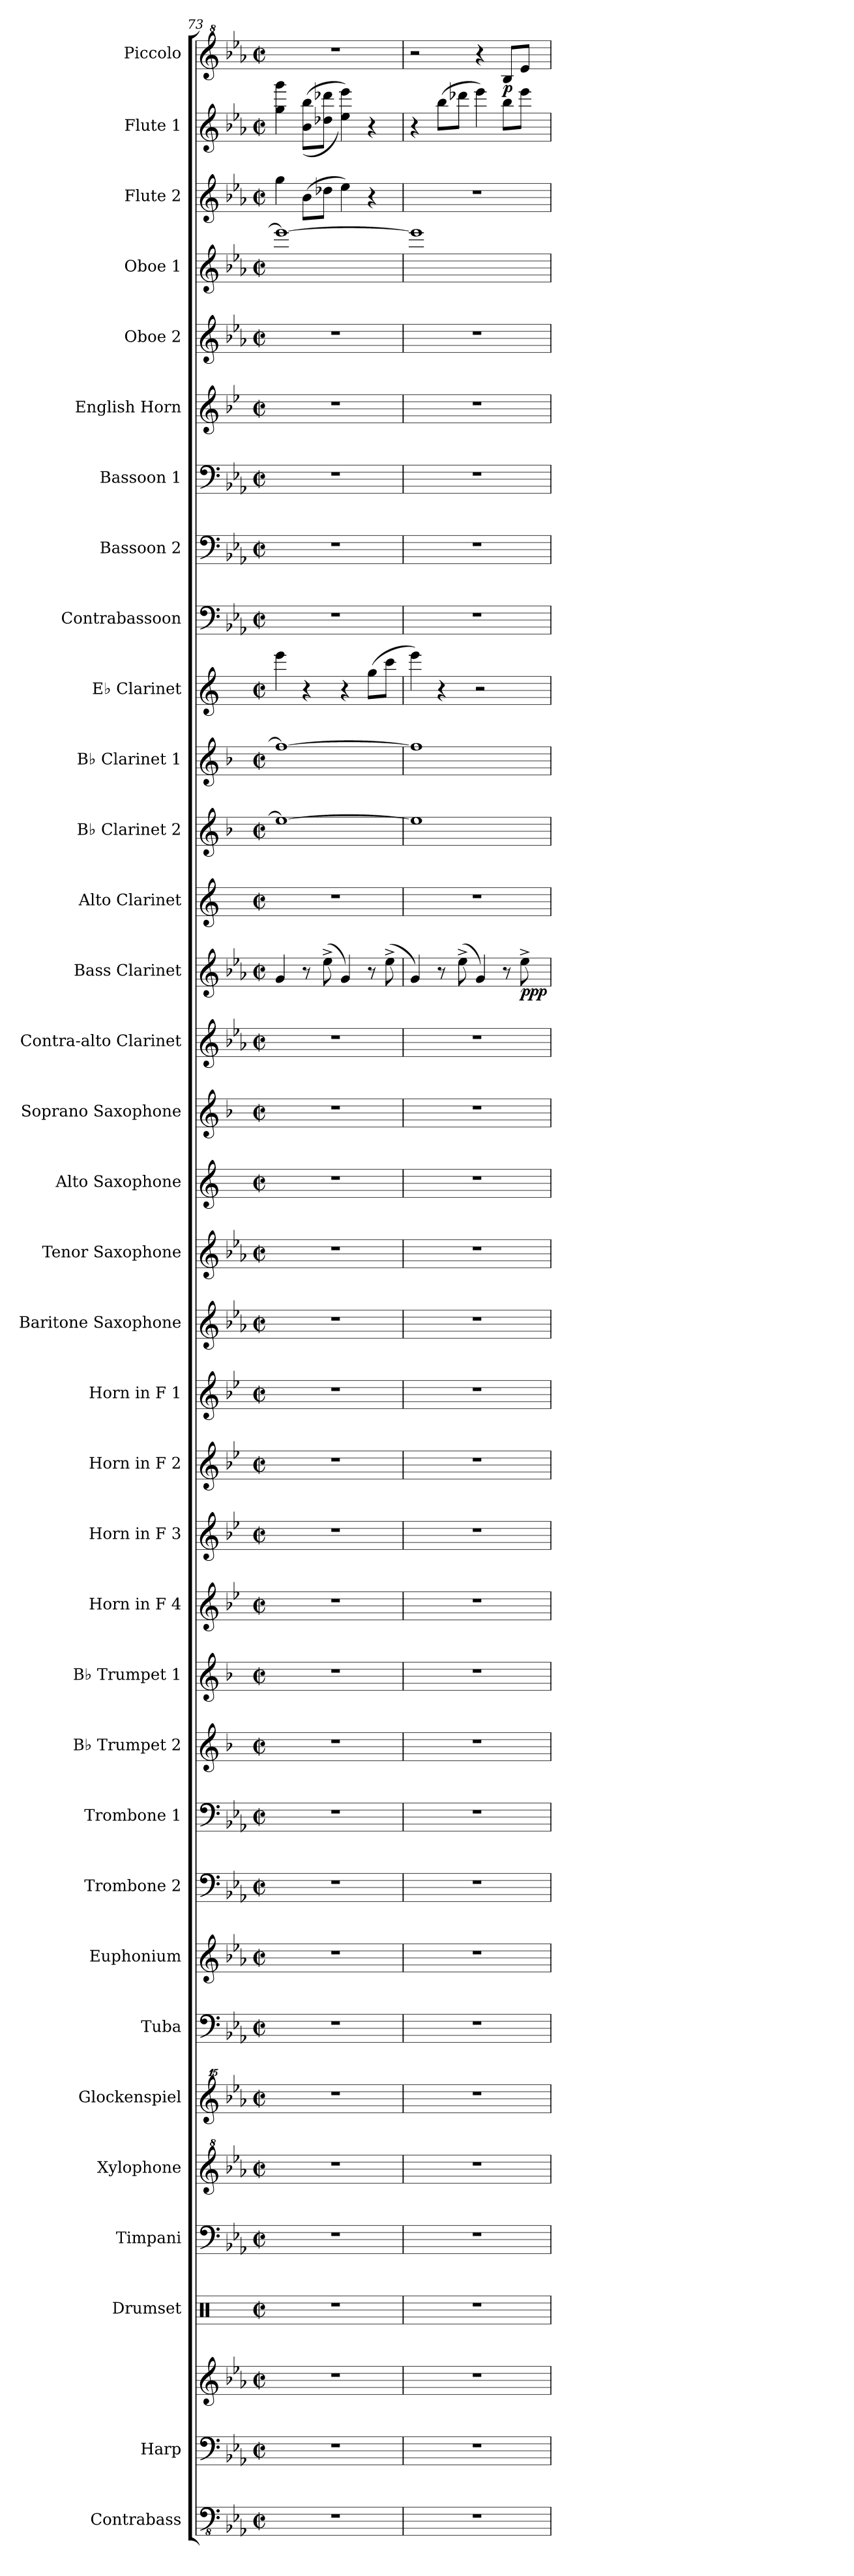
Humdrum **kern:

**kern	**kern	**kern	**kern	**kern	**kern	**kern	**kern	**kern	**kern	**kern	**kern	**kern	**kern	**kern	**kern	**kern	**kern	**kern	**kern	**kern	**kern	**kern	**dynam	**kern	**kern	**kern	**kern	**kern	**kern	**kern	**kern	**kern	**kern	**kern	**kern	**kern	**dynam
*part35	*part34	*part34	*part33	*part32	*part31	*part30	*part29	*part28	*part27	*part26	*part25	*part24	*part23	*part22	*part21	*part20	*part19	*part18	*part17	*part16	*part15	*part14	*part14	*part13	*part12	*part11	*part10	*part9	*part8	*part7	*part6	*part5	*part4	*part3	*part2	*part1	*part1
*staff36	*staff35	*staff34	*staff33	*staff32	*staff31	*staff30	*staff29	*staff28	*staff27	*staff26	*staff25	*staff24	*staff23	*staff22	*staff21	*staff20	*staff19	*staff18	*staff17	*staff16	*staff15	*staff14	*staff14	*staff13	*staff12	*staff11	*staff10	*staff9	*staff8	*staff7	*staff6	*staff5	*staff4	*staff3	*staff2	*staff1	*staff1
*I"Contrabass	*I"Harp	*	*I"Drumset	*I"Timpani	*I"Xylophone	*I"Glockenspiel	*I"Tuba	*I"Euphonium	*I"Trombone 2	*I"Trombone 1	*I"B♭ Trumpet 2	*I"B♭ Trumpet 1	*I"Horn in F 4	*I"Horn in F 3	*I"Horn in F 2	*I"Horn in F 1	*I"Baritone Saxophone	*I"Tenor Saxophone	*I"Alto Saxophone	*I"Soprano Saxophone	*I"Contra-alto Clarinet	*I"Bass Clarinet	*	*I"Alto Clarinet	*I"B♭ Clarinet 2	*I"B♭ Clarinet 1	*I"E♭ Clarinet	*I"Contrabassoon	*I"Bassoon 2	*I"Bassoon 1	*I"English Horn	*I"Oboe 2	*I"Oboe 1	*I"Flute 2	*I"Flute 1	*I"Piccolo	*
*I'Cb.	*I'Hrp.	*	*I'Drs.	*I'Timp.	*I'Xyl.	*I'Glk.	*I'Tba.	*I'Euph.	*I'Tbn. 2	*I'Tbn. 1	*I'B♭ Tpt. 2	*I'B♭ Tpt. 1	*I'Hn. 4	*I'Hn. 3	*I'Hn. 2	*I'Hn. 1	*I'Bar. Sax.	*I'T. Sax.	*I'A. Sax.	*I'S. Sax.	*I'C-a. Cl.	*I'B. Cl.	*	*I'A. Cl.	*I'B♭ Cl. 2	*I'B♭ Cl. 1	*I'E♭ Cl.	*I'Cbsn.	*I'Bsn. 2	*I'Bsn. 1	*I'E. Hn.	*I'Ob. 2	*I'Ob. 1	*I'Fl. 2	*I'Fl. 1	*I'Picc.	*
*clefFv4	*clefF4	*clefG2	*clefX	*clefF4	*clefG^2	*clefG^^2	*clefF4	*clefG2	*clefF4	*clefF4	*clefG2	*clefG2	*clefG2	*clefG2	*clefG2	*clefG2	*clefG2	*clefG2	*clefG2	*clefG2	*clefG2	*clefG2	*	*clefG2	*clefG2	*clefG2	*clefG2	*clefF4	*clefF4	*clefF4	*clefG2	*clefG2	*clefG2	*clefG2	*clefG2	*clefG^2	*
*ITrd7c12	*	*	*	*	*	*	*	*ITrd8c14	*	*	*ITrd1c2	*ITrd1c2	*ITrd4c7	*ITrd4c7	*ITrd4c7	*ITrd4c7	*ITrd12c21	*ITrd8c14	*ITrd5c9	*ITrd1c2	*ITrd12c21	*ITrd8c14	*	*ITrd5c9	*ITrd1c2	*ITrd1c2	*ITrd-2c-3	*ITrd7c12	*	*	*ITrd4c7	*	*	*	*	*ITrd-7c-12	*
*k[b-e-a-]	*k[b-e-a-]	*k[b-e-a-]	*k[]	*k[b-e-a-]	*k[b-e-a-]	*k[b-e-a-]	*k[b-e-a-]	*k[b-e-a-]	*k[b-e-a-]	*k[b-e-a-]	*k[b-e-a-]	*k[b-e-a-]	*k[b-e-a-]	*k[b-e-a-]	*k[b-e-a-]	*k[b-e-a-]	*k[b-e-a-]	*k[b-e-a-]	*k[b-e-a-]	*k[b-e-a-]	*k[b-e-a-]	*k[b-e-a-]	*	*k[b-e-a-]	*k[b-e-a-]	*k[b-e-a-]	*k[b-e-a-]	*k[b-e-a-]	*k[b-e-a-]	*k[b-e-a-]	*k[b-e-a-]	*k[b-e-a-]	*k[b-e-a-]	*k[b-e-a-]	*k[b-e-a-]	*k[b-e-a-]	*
*M4/4	*M4/4	*M4/4	*M4/4	*M4/4	*M4/4	*M4/4	*M4/4	*M4/4	*M4/4	*M4/4	*M4/4	*M4/4	*M4/4	*M4/4	*M4/4	*M4/4	*M4/4	*M4/4	*M4/4	*M4/4	*M4/4	*M4/4	*	*M4/4	*M4/4	*M4/4	*M4/4	*M4/4	*M4/4	*M4/4	*M4/4	*M4/4	*M4/4	*M4/4	*M4/4	*M4/4	*
*met(c|)	*met(c|)	*met(c|)	*met(c|)	*met(c|)	*met(c|)	*met(c|)	*met(c|)	*met(c|)	*met(c|)	*met(c|)	*met(c|)	*met(c|)	*met(c|)	*met(c|)	*met(c|)	*met(c|)	*met(c|)	*met(c|)	*met(c|)	*met(c|)	*met(c|)	*met(c|)	*	*met(c|)	*met(c|)	*met(c|)	*met(c|)	*met(c|)	*met(c|)	*met(c|)	*met(c|)	*met(c|)	*met(c|)	*met(c|)	*met(c|)	*met(c|)	*
=73	=73	=73	=73	=73	=73	=73	=73	=73	=73	=73	=73	=73	=73	=73	=73	=73	=73	=73	=73	=73	=73	=73	=73	=73	=73	=73	=73	=73	=73	=73	=73	=73	=73	=73	=73	=73	=73
1r	1r	1r	1r	1r	1r	1r	1r	1r	1r	1r	1r	1r	1r	1r	1r	1r	1r	1r	1r	1r	1r	4G/	.	1r	1dd-_	1ee-_	4ggg\	1r	1r	1r	1r	1r	1eee-_	4gg\	4gg\ 4ggg\	1r	.
.	.	.	.	.	.	.	.	.	.	.	.	.	.	.	.	.	.	.	.	.	.	8r	.	.	.	.	4r	.	.	.	.	.	.	(8b-\L	((8b-\ 8bb-\L	.	.
.	.	.	.	.	.	.	.	.	.	.	.	.	.	.	.	.	.	.	.	.	.	(8e-^\	.	.	.	.	.	.	.	.	.	.	.	8dd-X\J	8dd-X\ 8ddd-X\J	.	.
.	.	.	.	.	.	.	.	.	.	.	.	.	.	.	.	.	.	.	.	.	.	4G/)	.	.	.	.	4r	.	.	.	.	.	.	4ee-\)	4ee-\ 4eee-\))	.	.
.	.	.	.	.	.	.	.	.	.	.	.	.	.	.	.	.	.	.	.	.	.	8r	.	.	.	.	(8bb-\L	.	.	.	.	.	.	4r	4r	.	.
.	.	.	.	.	.	.	.	.	.	.	.	.	.	.	.	.	.	.	.	.	.	(8e-^\	.	.	.	.	8eee-\J	.	.	.	.	.	.	.	.	.	.
=74	=74	=74	=74	=74	=74	=74	=74	=74	=74	=74	=74	=74	=74	=74	=74	=74	=74	=74	=74	=74	=74	=74	=74	=74	=74	=74	=74	=74	=74	=74	=74	=74	=74	=74	=74	=74	=74
1r	1r	1r	1r	1r	1r	1r	1r	1r	1r	1r	1r	1r	1r	1r	1r	1r	1r	1r	1r	1r	1r	4G/)	.	1r	1dd-]	1ee-]	4ggg\)	1r	1r	1r	1r	1r	1eee-]	1r	4r	2r	.
.	.	.	.	.	.	.	.	.	.	.	.	.	.	.	.	.	.	.	.	.	.	8r	.	.	.	.	4r	.	.	.	.	.	.	.	(8bb-\L	.	.
.	.	.	.	.	.	.	.	.	.	.	.	.	.	.	.	.	.	.	.	.	.	(8e-^\	.	.	.	.	.	.	.	.	.	.	.	.	8ddd-X\J	.	.
.	.	.	.	.	.	.	.	.	.	.	.	.	.	.	.	.	.	.	.	.	.	4G/)	.	.	.	.	2r	.	.	.	.	.	.	.	4eee-\)	4r	.
!	!	!	!	!	!	!	!	!	!	!	!	!	!	!	!	!	!	!	!	!	!	!	!	!	!	!	!	!	!	!	!	!	!	!	!	!	!LO:DY:b
.	.	.	.	.	.	.	.	.	.	.	.	.	.	.	.	.	.	.	.	.	.	8r	.	.	.	.	.	.	.	.	.	.	.	.	8bb-\L	8bb-/L	p
!	!	!	!	!	!	!	!	!	!	!	!	!	!	!	!	!	!	!	!	!	!	!	!LO:DY:b	!	!	!	!	!	!	!	!	!	!	!	!	!	!
.	.	.	.	.	.	.	.	.	.	.	.	.	.	.	.	.	.	.	.	.	.	8e-^\	ppp	.	.	.	.	.	.	.	.	.	.	.	8eee-\J	8eee-/J	.
=	=	=	=	=	=	=	=	=	=	=	=	=	=	=	=	=	=	=	=	=	=	=	=	=	=	=	=	=	=	=	=	=	=	=	=	=	=
*-	*-	*-	*-	*-	*-	*-	*-	*-	*-	*-	*-	*-	*-	*-	*-	*-	*-	*-	*-	*-	*-	*-	*-	*-	*-	*-	*-	*-	*-	*-	*-	*-	*-	*-	*-	*-	*-
